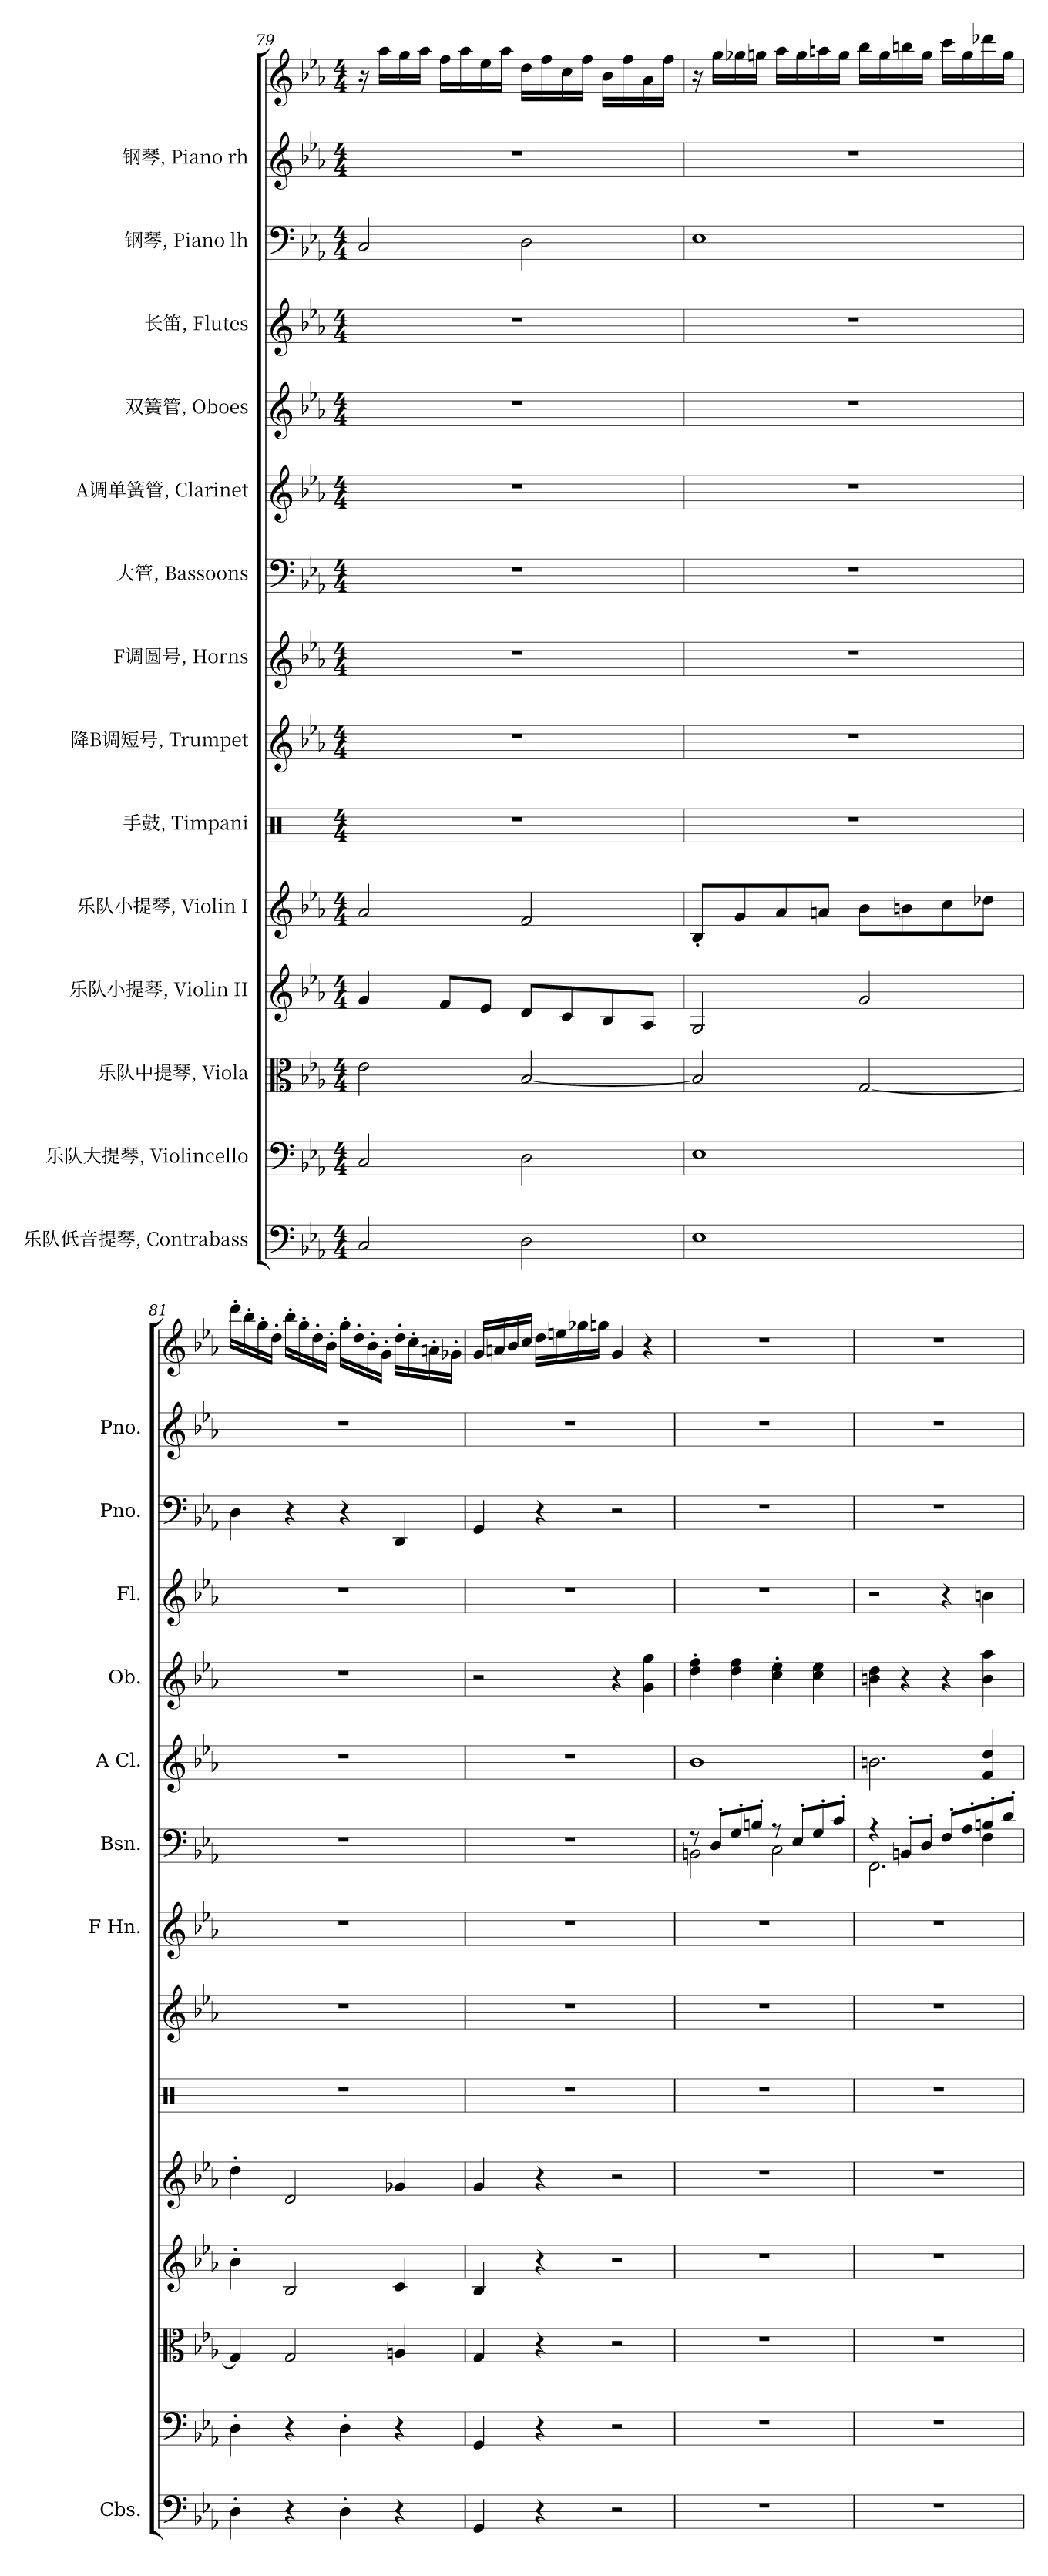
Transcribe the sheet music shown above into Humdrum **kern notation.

**kern	**kern	**kern	**kern	**kern	**kern	**kern	**kern	**kern	**kern	**kern	**kern	**kern	**kern	**kern
*part14	*part13	*part12	*part11	*part10	*part9	*part8	*part7	*part6	*part5	*part4	*part3	*part2	*part1	*part1
*staff15	*staff14	*staff13	*staff12	*staff11	*staff10	*staff9	*staff8	*staff7	*staff6	*staff5	*staff4	*staff3	*staff2	*staff1
*I"乐队低音提琴, Contrabass	*I"乐队大提琴, Violincello	*I"乐队中提琴, Viola	*I"乐队小提琴, Violin II	*I"乐队小提琴, Violin I	*I"手鼓, Timpani	*I"降B调短号, Trumpet	*I"F调圆号, Horns	*I"大管, Bassoons	*I"A调单簧管, Clarinet	*I"双簧管, Oboes	*I"长笛, Flutes	*I"钢琴, Piano lh	*I"钢琴, Piano rh	*
*I'Cbs.	*	*	*	*	*	*	*I'F Hn.	*I'Bsn.	*I'A Cl.	*I'Ob.	*I'Fl.	*I'Pno.	*I'Pno.	*
*clefF4	*clefF4	*clefC3	*clefG2	*clefG2	*clefX	*clefG2	*clefG2	*clefF4	*clefG2	*clefG2	*clefG2	*clefF4	*clefG2	*clefG2
*ITrd7c12	*	*	*	*	*	*ITrd1c2	*ITrd4c7	*	*ITrd2c3	*	*	*	*	*
*k[b-e-a-]	*k[b-e-a-]	*k[b-e-a-]	*k[b-e-a-]	*k[b-e-a-]	*k[]	*k[b-e-a-d-g-]	*k[b-e-a-d-]	*k[b-e-a-]	*k[]	*k[b-e-a-]	*k[b-e-a-]	*k[b-e-a-]	*k[b-e-a-]	*k[b-e-a-]
*M4/4	*M4/4	*M4/4	*M4/4	*M4/4	*M4/4	*M4/4	*M4/4	*M4/4	*M4/4	*M4/4	*M4/4	*M4/4	*M4/4	*M4/4
=79	=79	=79	=79	=79	=79	=79	=79	=79	=79	=79	=79	=79	=79	=79
2CC/	2C/	2e-\	4g/	2a-/	1r	1r	1r	1r	1r	1r	1r	2C/	1r	16r
.	.	.	.	.	.	.	.	.	.	.	.	.	.	16aa-\LL
.	.	.	.	.	.	.	.	.	.	.	.	.	.	16gg\
.	.	.	.	.	.	.	.	.	.	.	.	.	.	16aa-\JJ
.	.	.	8f/L	.	.	.	.	.	.	.	.	.	.	16ff\LL
.	.	.	.	.	.	.	.	.	.	.	.	.	.	16aa-\
.	.	.	8e-/J	.	.	.	.	.	.	.	.	.	.	16ee-\
.	.	.	.	.	.	.	.	.	.	.	.	.	.	16aa-\JJ
2DD\	2D\	[2B-/	8d/L	2f/	.	.	.	.	.	.	.	2D\	.	16dd\LL
.	.	.	.	.	.	.	.	.	.	.	.	.	.	16ff\
.	.	.	8c/	.	.	.	.	.	.	.	.	.	.	16cc\
.	.	.	.	.	.	.	.	.	.	.	.	.	.	16ff\JJ
.	.	.	8B-/	.	.	.	.	.	.	.	.	.	.	16b-\LL
.	.	.	.	.	.	.	.	.	.	.	.	.	.	16ff\
.	.	.	8A-/J	.	.	.	.	.	.	.	.	.	.	16a-\
.	.	.	.	.	.	.	.	.	.	.	.	.	.	16ff\JJ
!!LO:PB:g=z
=80	=80	=80	=80	=80	=80	=80	=80	=80	=80	=80	=80	=80	=80	=80
1EE-	1E-	2B-/]	2G/	8B-'/L	1r	1r	1r	1r	1r	1r	1r	1E-	1r	16r
.	.	.	.	.	.	.	.	.	.	.	.	.	.	16gg\LL
.	.	.	.	8g/	.	.	.	.	.	.	.	.	.	16gg-X\
.	.	.	.	.	.	.	.	.	.	.	.	.	.	16ggn\JJ
.	.	.	.	8a-/	.	.	.	.	.	.	.	.	.	16aa-\LL
.	.	.	.	.	.	.	.	.	.	.	.	.	.	16gg\
.	.	.	.	8an/J	.	.	.	.	.	.	.	.	.	16aan\
.	.	.	.	.	.	.	.	.	.	.	.	.	.	16gg\JJ
.	.	[2G/	2g/	8b-\L	.	.	.	.	.	.	.	.	.	16bb-\LL
.	.	.	.	.	.	.	.	.	.	.	.	.	.	16gg\
.	.	.	.	8bn\	.	.	.	.	.	.	.	.	.	16bbn\
.	.	.	.	.	.	.	.	.	.	.	.	.	.	16gg\JJ
.	.	.	.	8cc\	.	.	.	.	.	.	.	.	.	16ccc\LL
.	.	.	.	.	.	.	.	.	.	.	.	.	.	16gg\
.	.	.	.	8dd-X\J	.	.	.	.	.	.	.	.	.	16ddd-X\
.	.	.	.	.	.	.	.	.	.	.	.	.	.	16gg\JJ
=81	=81	=81	=81	=81	=81	=81	=81	=81	=81	=81	=81	=81	=81	=81
4DD'\	4D'\	4G/]	4b-'\	4dd'\	1r	1r	1r	1r	1r	1r	1r	4D\	1r	16ddd'\LL
.	.	.	.	.	.	.	.	.	.	.	.	.	.	16bb-'\
.	.	.	.	.	.	.	.	.	.	.	.	.	.	16gg'\
.	.	.	.	.	.	.	.	.	.	.	.	.	.	16dd'\JJ
4r	4r	2G/	2B-/	2d/	.	.	.	.	.	.	.	4r	.	16bb-'\LL
.	.	.	.	.	.	.	.	.	.	.	.	.	.	16gg'\
.	.	.	.	.	.	.	.	.	.	.	.	.	.	16dd'\
.	.	.	.	.	.	.	.	.	.	.	.	.	.	16b-'\JJ
4DD'\	4D'\	.	.	.	.	.	.	.	.	.	.	4r	.	16gg'\LL
.	.	.	.	.	.	.	.	.	.	.	.	.	.	16dd'\
.	.	.	.	.	.	.	.	.	.	.	.	.	.	16b-'\
.	.	.	.	.	.	.	.	.	.	.	.	.	.	16g'\JJ
4r	4r	4An/	4c/	4g-X/	.	.	.	.	.	.	.	4DD/	.	16dd'\LL
.	.	.	.	.	.	.	.	.	.	.	.	.	.	16cc'\
.	.	.	.	.	.	.	.	.	.	.	.	.	.	16an'\
.	.	.	.	.	.	.	.	.	.	.	.	.	.	16g-X'\JJ
!!LO:PB:g=z
=82	=82	=82	=82	=82	=82	=82	=82	=82	=82	=82	=82	=82	=82	=82
4GGG/	4GG/	4G/	4B-/	4g/	1r	1r	1r	1r	1r	2r	1r	4GG/	1r	16g/LL
.	.	.	.	.	.	.	.	.	.	.	.	.	.	16an/
.	.	.	.	.	.	.	.	.	.	.	.	.	.	16b-/
.	.	.	.	.	.	.	.	.	.	.	.	.	.	16cc/JJ
4r	4r	4r	4r	4r	.	.	.	.	.	.	.	4r	.	16dd\LL
.	.	.	.	.	.	.	.	.	.	.	.	.	.	16een\
.	.	.	.	.	.	.	.	.	.	.	.	.	.	16gg-X\
.	.	.	.	.	.	.	.	.	.	.	.	.	.	16ggn\JJ
2r	2r	2r	2r	2r	.	.	.	.	.	4r	.	2r	.	4g/
.	.	.	.	.	.	.	.	.	.	4g\ 4gg\	.	.	.	4r
=83	=83	=83	=83	=83	=83	=83	=83	=83	=83	=83	=83	=83	=83	=83
*	*	*	*	*	*	*	*	*^	*	*	*	*	*	*
1r	1r	1r	1r	1r	1r	1r	1r	8r	2BBn\	1g	4dd\' 4ff\'	1r	1r	1r	1r
.	.	.	.	.	.	.	.	8D'/L	.	.	.	.	.	.	.
.	.	.	.	.	.	.	.	8G'/	.	.	4dd\ 4ff\	.	.	.	.
.	.	.	.	.	.	.	.	8Bn'/J	.	.	.	.	.	.	.
.	.	.	.	.	.	.	.	8r	2C\	.	4cc\' 4ee-\'	.	.	.	.
.	.	.	.	.	.	.	.	8E-'/L	.	.	.	.	.	.	.
.	.	.	.	.	.	.	.	8G'/	.	.	4cc\ 4ee-\	.	.	.	.
.	.	.	.	.	.	.	.	8c'/J	.	.	.	.	.	.	.
=84	=84	=84	=84	=84	=84	=84	=84	=84	=84	=84	=84	=84	=84	=84	=84
1r	1r	1r	1r	1r	1r	1r	1r	4r	2.FF\	2.g#X\	4bn\ 4dd\	2r	1r	1r	1r
.	.	.	.	.	.	.	.	8BBn'/L	.	.	4r	.	.	.	.
.	.	.	.	.	.	.	.	8D'/J	.	.	.	.	.	.	.
.	.	.	.	.	.	.	.	8F'/L	.	.	4r	4r	.	.	.
.	.	.	.	.	.	.	.	8A-'/	.	.	.	.	.	.	.
.	.	.	.	.	.	.	.	8Bn'/	4F\	4d/ 4b/	4b\ 4aa-\	4bn\	.	.	.
.	.	.	.	.	.	.	.	8d'/J	.	.	.	.	.	.	.
*	*	*	*	*	*	*	*	*v	*v	*	*	*	*	*	*
=	=	=	=	=	=	=	=	=	=	=	=	=	=	=
*-	*-	*-	*-	*-	*-	*-	*-	*-	*-	*-	*-	*-	*-	*-
